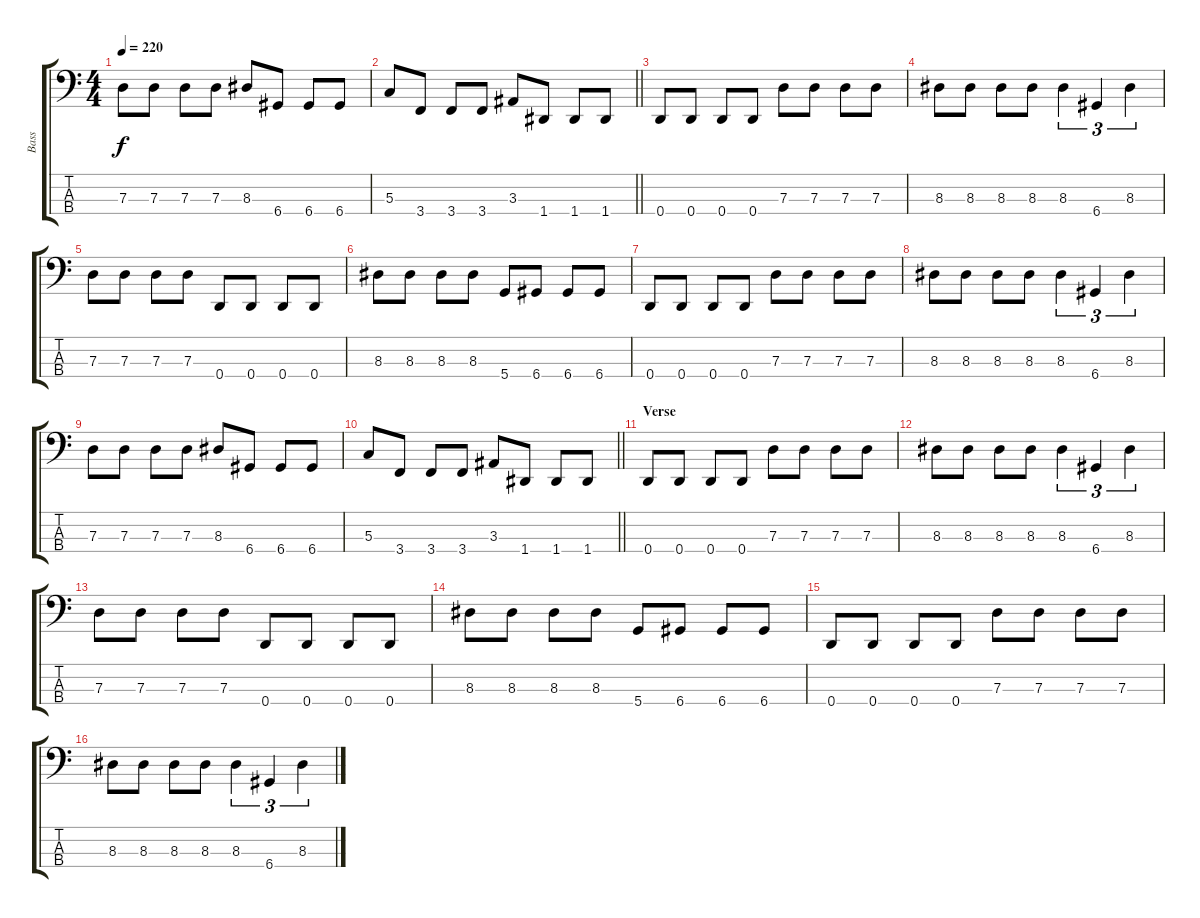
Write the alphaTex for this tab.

\track ("Bass" "Bass") {instrument electricbasspick}
\staff {score tabs}
\tuning (F2 C2 G1 D1) {hide}
\ts (4 4)
\tempo 220
\clef f4
\ks c
7.3.8{dy f} 7.3.8 7.3.8 7.3.8 8.3.8 6.4.8 6.4.8 6.4.8 |
\barLineRight lightlight
5.3.8 3.4.8 3.4.8 3.4.8 3.3.8 1.4.8 1.4.8 1.4.8 |
0.4.8 0.4.8 0.4.8 0.4.8 7.3.8 7.3.8 7.3.8 7.3.8 |
8.3.8 8.3.8 8.3.8 8.3.8 8.3.4{tu (3 2)} 6.4.4{tu (3 2)} 8.3.4{tu (3 2)} |
7.3.8 7.3.8 7.3.8 7.3.8 0.4.8 0.4.8 0.4.8 0.4.8 |
8.3.8 8.3.8 8.3.8 8.3.8 5.4.8 6.4.8 6.4.8 6.4.8 |
0.4.8 0.4.8 0.4.8 0.4.8 7.3.8 7.3.8 7.3.8 7.3.8 |
8.3.8 8.3.8 8.3.8 8.3.8 8.3.4{tu (3 2)} 6.4.4{tu (3 2)} 8.3.4{tu (3 2)} |
7.3.8 7.3.8 7.3.8 7.3.8 8.3.8 6.4.8 6.4.8 6.4.8 |
\barLineRight lightlight
5.3.8 3.4.8 3.4.8 3.4.8 3.3.8 1.4.8 1.4.8 1.4.8 |
\section ("" "Verse")
0.4.8 0.4.8 0.4.8 0.4.8 7.3.8 7.3.8 7.3.8 7.3.8 |
8.3.8 8.3.8 8.3.8 8.3.8 8.3.4{tu (3 2)} 6.4.4{tu (3 2)} 8.3.4{tu (3 2)} |
7.3.8 7.3.8 7.3.8 7.3.8 0.4.8 0.4.8 0.4.8 0.4.8 |
8.3.8 8.3.8 8.3.8 8.3.8 5.4.8 6.4.8 6.4.8 6.4.8 |
0.4.8 0.4.8 0.4.8 0.4.8 7.3.8 7.3.8 7.3.8 7.3.8 |
8.3.8 8.3.8 8.3.8 8.3.8 8.3.4{tu (3 2)} 6.4.4{tu (3 2)} 8.3.4{tu (3 2)}
